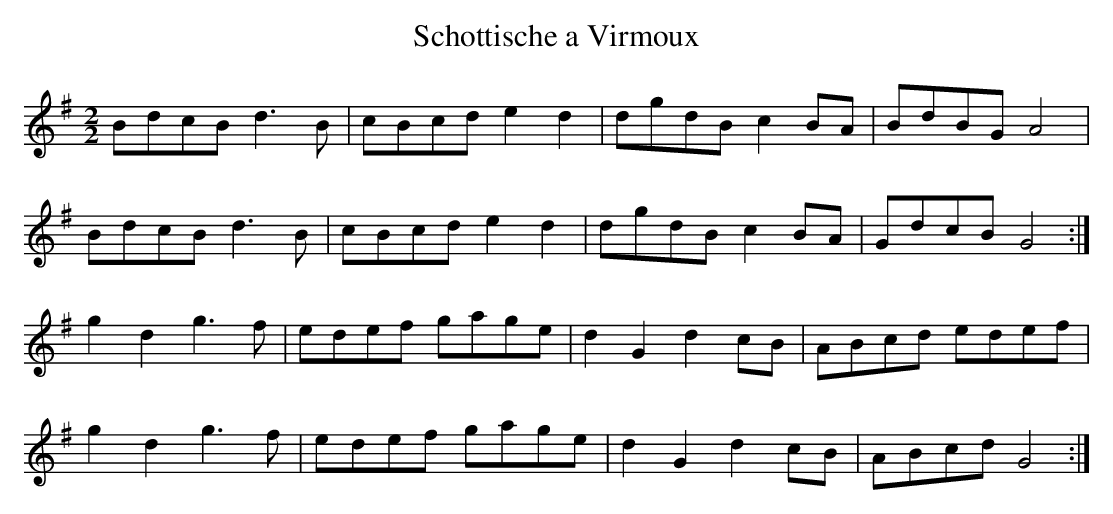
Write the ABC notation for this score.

X:1
T:Schottische a Virmoux
M:2/2
L:1/8
K:G
BdcB d3 B|cBcd e2 d2|dgdB c2 BA|BdBG A4|
BdcB d3 B|cBcd e2 d2|dgdB c2 BA|GdcB G4:|
g2 d2 g3 f|edef gage|d2 G2 d2 cB|ABcd edef|
g2 d2 g3 f|edef gage|d2 G2 d2 cB|ABcd G4:|
